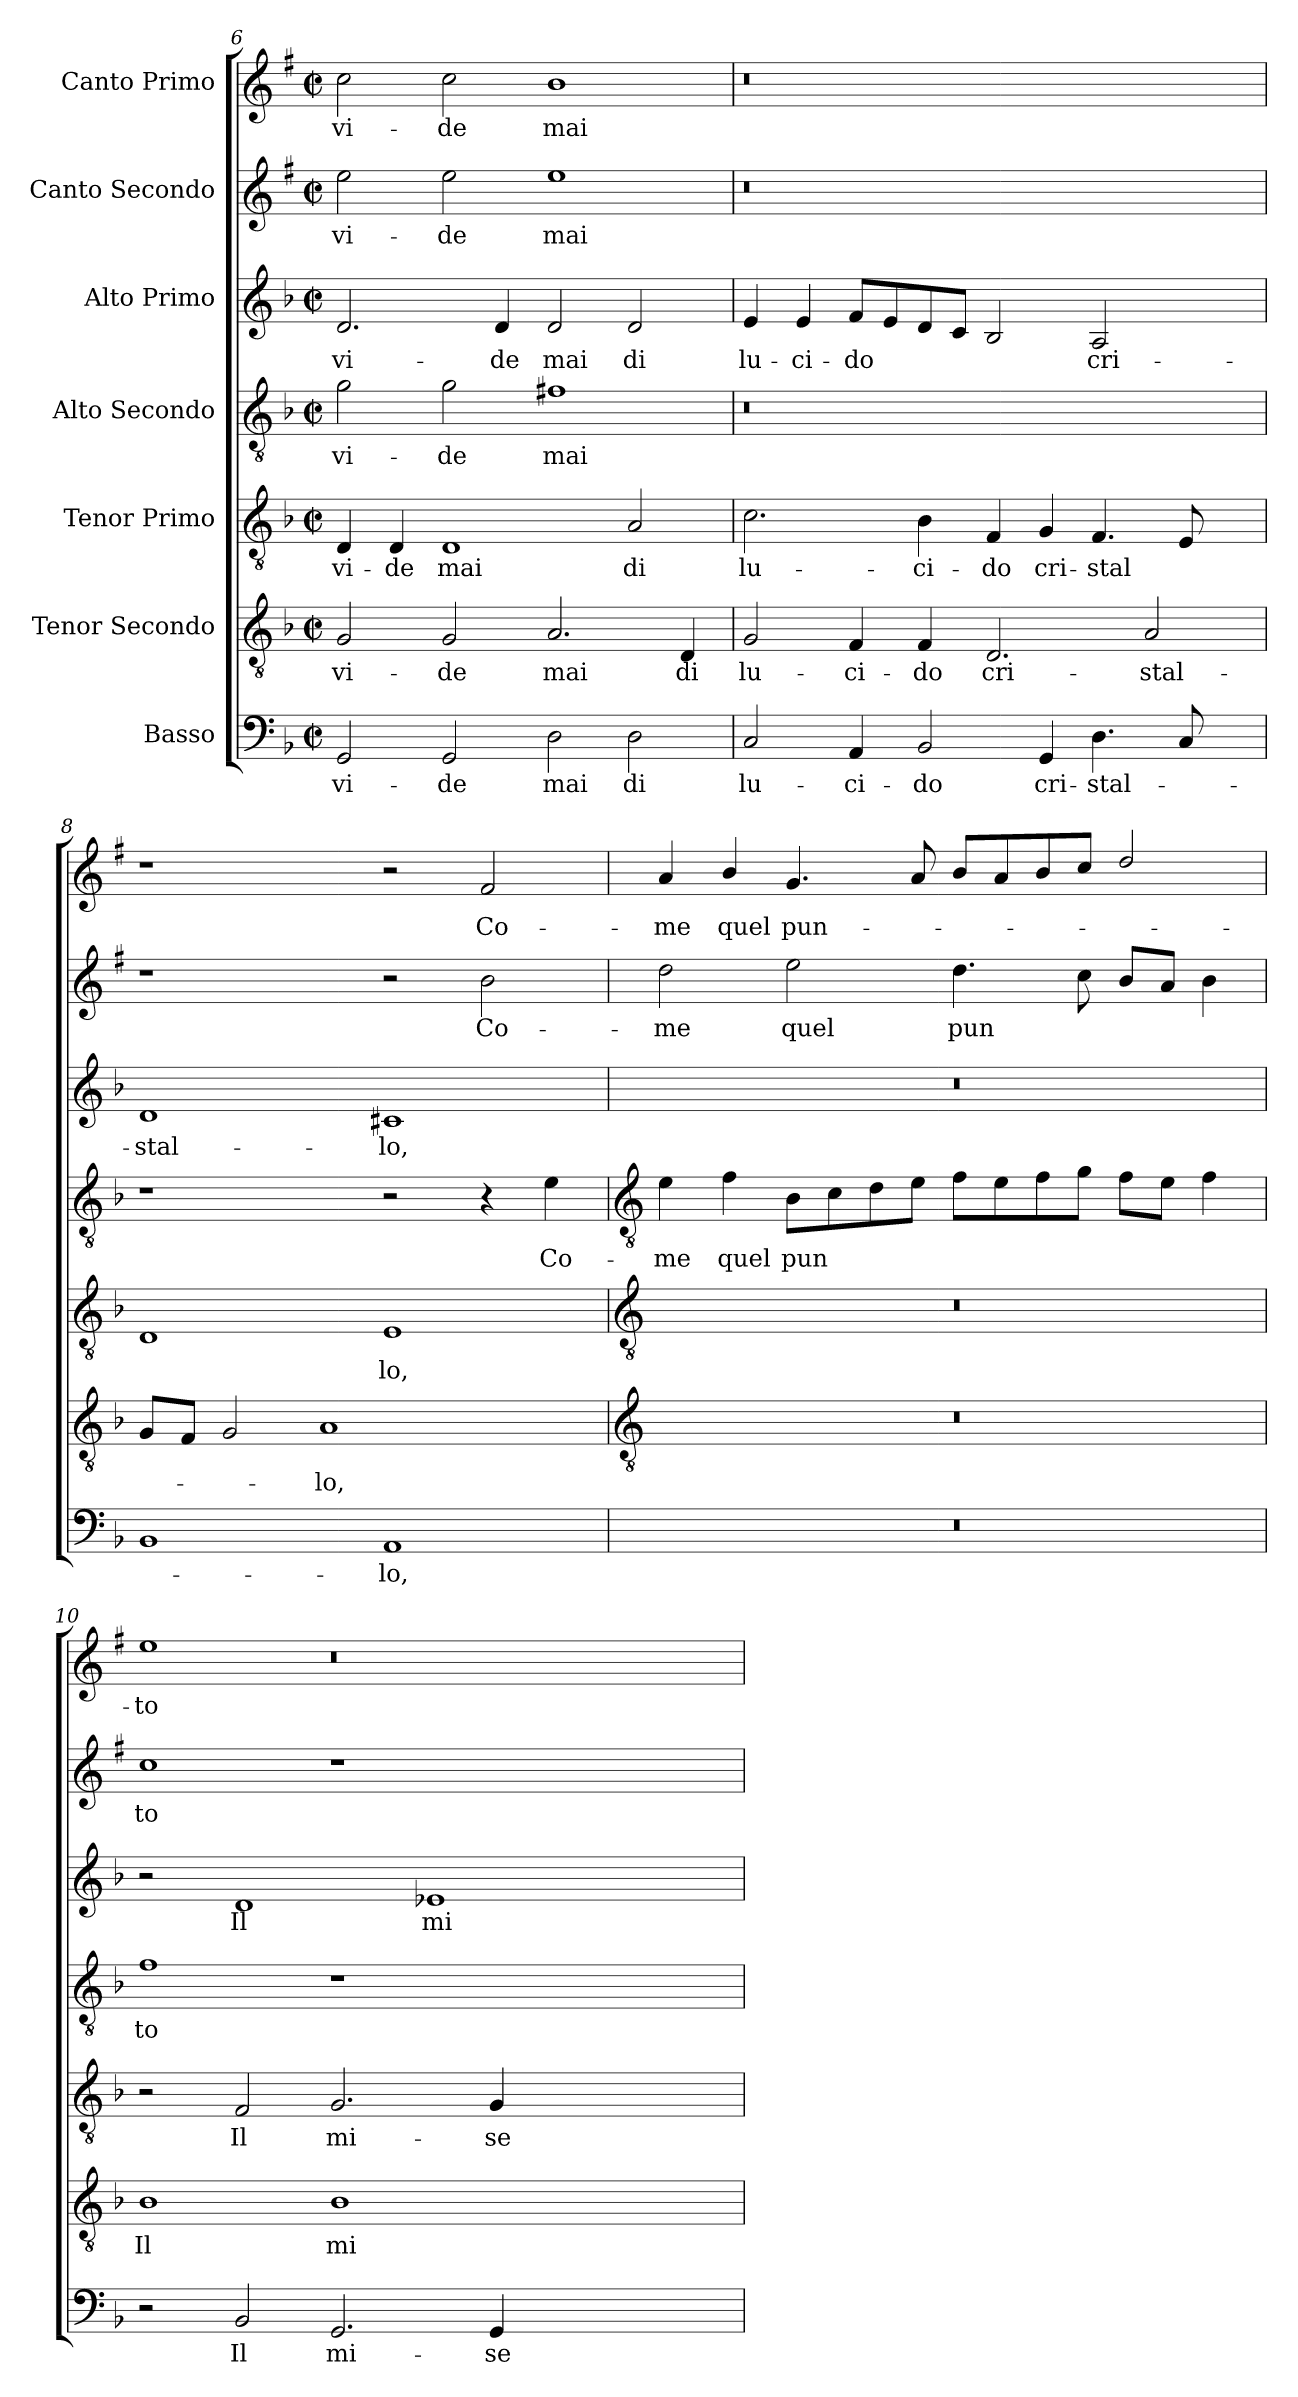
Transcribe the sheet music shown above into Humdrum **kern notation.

**kern	**text	**kern	**text	**kern	**text	**kern	**text	**kern	**text	**kern	**text	**kern	**text
*part7	*part7	*part6	*part6	*part5	*part5	*part4	*part4	*part3	*part3	*part2	*part2	*part1	*part1
*staff7	*staff7	*staff6	*staff6	*staff5	*staff5	*staff4	*staff4	*staff3	*staff3	*staff2	*staff2	*staff1	*staff1
*I"Basso	*	*I"Tenor Secondo	*	*I"Tenor Primo	*	*I"Alto Secondo	*	*I"Alto Primo	*	*I"Canto Secondo	*	*I"Canto Primo	*
*clefF4	*	*clefGv2	*	*clefGv2	*	*clefGv2	*	*clefG2	*	*clefG2	*	*clefG2	*
*	*	*	*	*	*	*	*	*	*	*ITrd1c2	*	*ITrd1c2	*
*k[b-]	*	*k[b-]	*	*k[b-]	*	*k[b-]	*	*k[b-]	*	*k[b-]	*	*k[b-]	*
*F:	*	*F:	*	*F:	*	*F:	*	*F:	*	*F:	*	*F:	*
*M4/2	*	*M4/2	*	*M4/2	*	*M4/2	*	*M4/2	*	*M4/2	*	*M4/2	*
*met(c|)	*	*met(c|)	*	*met(c|)	*	*met(c|)	*	*met(c|)	*	*met(c|)	*	*met(c|)	*
=6	=6	=6	=6	=6	=6	=6	=6	=6	=6	=6	=6	=6	=6
!	!LO:LY:b	!	!LO:LY:b	!	!LO:LY:b	!	!LO:LY:b	!	!LO:LY:b	!	!LO:LY:b	!	!LO:LY:b
2GG	vi-	2G	vi-	4D	vi-	2g	vi-	2.d	vi-	2dd	vi-	2b-	vi-
!	!	!	!	!	!LO:LY:b	!	!	!	!	!	!	!	!
.	.	.	.	4D	-de	.	.	.	.	.	.	.	.
!	!LO:LY:b	!	!LO:LY:b	!	!LO:LY:b	!	!LO:LY:b	!	!	!	!LO:LY:b	!	!LO:LY:b
2GG	-de	2G	-de	1D	mai	2g	-de	.	.	2dd	-de	2b-	-de
!	!	!	!	!	!	!	!	!	!LO:LY:b	!	!	!	!
.	.	.	.	.	.	.	.	4d	-de	.	.	.	.
!	!LO:LY:b	!	!LO:LY:b	!	!	!	!LO:LY:b	!	!LO:LY:b	!	!LO:LY:b	!	!LO:LY:b
2D	mai	2.A	mai	.	.	1f#X	mai	2d	mai	1dd	mai	1a	mai
!	!LO:LY:b	!	!	!	!LO:LY:b	!	!	!	!LO:LY:b	!	!	!	!
2D	di	.	.	2A	di	.	.	2d	di	.	.	.	.
!	!	!	!LO:LY:b	!	!	!	!	!	!	!	!	!	!
.	.	4D	di	.	.	.	.	.	.	.	.	.	.
=7	=7	=7	=7	=7	=7	=7	=7	=7	=7	=7	=7	=7	=7
!	!LO:LY:b	!	!LO:LY:b	!	!LO:LY:b	!	!	!	!LO:LY:b	!	!	!	!
2C	lu-	2G	lu-	2.c	lu-	0r	.	4e	lu-	0r	.	0r	.
!	!	!	!	!	!	!	!	!	!LO:LY:b	!	!	!	!
.	.	.	.	.	.	.	.	4e	-ci-	.	.	.	.
!	!LO:LY:b	!	!LO:LY:b	!	!	!	!	!	!LO:LY:b	!	!	!	!
4AA	-ci-	4F	-ci-	.	.	.	.	8fL	-do	.	.	.	.
.	.	.	.	.	.	.	.	8e	.	.	.	.	.
!	!LO:LY:b	!	!LO:LY:b	!	!LO:LY:b	!	!	!	!	!	!	!	!
2BB-	-do	4F	-do	4B-	-ci-	.	.	8d	.	.	.	.	.
.	.	.	.	.	.	.	.	8cJ	.	.	.	.	.
!	!	!	!LO:LY:b	!	!LO:LY:b	!	!	!	!	!	!	!	!
.	.	2.D	cri-	4F	-do	.	.	2B-	.	.	.	.	.
!	!LO:LY:b	!	!	!	!LO:LY:b	!	!	!	!	!	!	!	!
4GG	cri-	.	.	4G	cri-	.	.	.	.	.	.	.	.
!	!LO:LY:b	!	!	!	!LO:LY:b	!	!	!	!LO:LY:b	!	!	!	!
4.D	-stal-	.	.	4.F	-stal	.	.	2A	cri-	.	.	.	.
!	!	!	!LO:LY:b	!	!	!	!	!	!	!	!	!	!
.	.	2A	-stal-	.	.	.	.	.	.	.	.	.	.
8C	.	.	.	8E	.	.	.	.	.	.	.	.	.
4ryy	.	.	.	4ryy	.	4ryy	.	4ryy	.	4ryy	.	4ryy	.
=8	=8	=8	=8	=8	=8	=8	=8	=8	=8	=8	=8	=8	=8
!	!	!	!	!	!	!	!	!	!LO:LY:b	!	!	!	!
1BB-	.	8GL	.	1D	.	1r	.	1d	-stal-	1r	.	1r	.
.	.	8FJ	.	.	.	.	.	.	.	.	.	.	.
.	.	2G	.	.	.	.	.	.	.	.	.	.	.
!	!	!	!LO:LY:b	!	!	!	!	!	!	!	!	!	!
.	.	1A	-lo,	.	.	.	.	.	.	.	.	.	.
!	!LO:LY:b	!	!	!	!LO:LY:b	!	!	!	!LO:LY:b	!	!	!	!
1AA	-lo,	.	.	1E	lo,	2r	.	1c#X	-lo,	2r	.	2r	.
!	!	!	!	!	!	!	!	!	!	!	!LO:LY:b	!	!LO:LY:b
.	.	.	.	.	.	4r	.	.	.	2a	Co-	2e	Co-
!	!	!	!	!	!	!	!LO:LY:b	!	!	!	!	!	!
.	.	4ryy	.	.	.	4e	Co-	.	.	.	.	.	.
!!LO:LB:g=z
=9	=9	=9	=9	=9	=9	=9	=9	=9	=9	=9	=9	=9	=9
*	*	*clefGv2	*	*clefGv2	*	*clefGv2	*	*	*	*	*	*	*
!	!	!	!	!	!	!	!LO:LY:b	!	!	!	!LO:LY:b	!	!LO:LY:b
*	*	*	*	*	*	*	*	*	*	*	*	*^	*
0r	.	0r	.	0r	.	4e	-me	0r	.	2cc	-me	4g	0ryy	-me
!	!	!	!	!	!	!	!LO:LY:b	!	!	!	!	!	!	!LO:LY:b
.	.	.	.	.	.	4f	quel	.	.	.	.	4a	.	quel
!	!	!	!	!	!	!	!LO:LY:b	!	!	!	!LO:LY:b	!	!	!LO:LY:b
.	.	.	.	.	.	8B-L	pun	.	.	2dd	quel	4.f	.	pun-
.	.	.	.	.	.	8c	.	.	.	.	.	.	.	.
.	.	.	.	.	.	8d	.	.	.	.	.	.	.	.
.	.	.	.	.	.	8eJ	.	.	.	.	.	8g	.	.
!	!	!	!	!	!	!	!	!	!	!	!LO:LY:b	!	!	!
.	.	.	.	.	.	8fL	.	.	.	4.cc	pun	8aL	.	.
.	.	.	.	.	.	8e	.	.	.	.	.	8g	.	.
.	.	.	.	.	.	8f	.	.	.	.	.	8a	.	.
.	.	.	.	.	.	8gJ	.	.	.	8b-	.	8b-J	.	.
.	.	.	.	.	.	8fL	.	.	.	8aL	.	2cc	.	.
.	.	.	.	.	.	8eJ	.	.	.	8gJ	.	.	.	.
.	.	.	.	.	.	4f	.	.	.	4a	.	.	.	.
=10	=10	=10	=10	=10	=10	=10	=10	=10	=10	=10	=10	=10	=10	=10
!	!	!	!LO:LY:b	!	!	!	!LO:LY:b	!	!	!	!LO:LY:b	!	!	!LO:LY:b
2r	.	1B-	Il	2r	.	1f	to	2r	.	1b-	to	1dd	0ryy	-to
!	!LO:LY:b	!	!	!	!LO:LY:b	!	!	!	!LO:LY:b	!	!	!	!	!
2BB-	Il	.	.	2F	Il	.	.	1d	Il	.	.	.	.	.
!	!LO:LY:b	!	!LO:LY:b	!	!LO:LY:b	!	!	!	!	!	!	!	!	!
2.GG	mi-	1B-	mi-	2.G	mi-	1r	.	.	.	1r	.	0r	.	.
!	!	!	!	!	!	!	!	!	!LO:LY:b	!	!	!	!	!
.	.	.	.	.	.	.	.	1e-X	mi-	.	.	.	.	.
!	!LO:LY:b	!	!	!	!LO:LY:b	!	!	!	!	!	!	!	!	!
4GG	-se-	.	.	4G	-se-	.	.	.	.	.	.	.	.	.
1ryy	.	1ryy	.	1ryy	.	1ryy	.	.	.	1ryy	.	.	1ryy	.
.	.	.	.	.	.	.	.	2ryy	.	.	.	.	.	.
*	*	*	*	*	*	*	*	*	*	*	*	*v	*v	*
=	=	=	=	=	=	=	=	=	=	=	=	=	=
*-	*-	*-	*-	*-	*-	*-	*-	*-	*-	*-	*-	*-	*-
